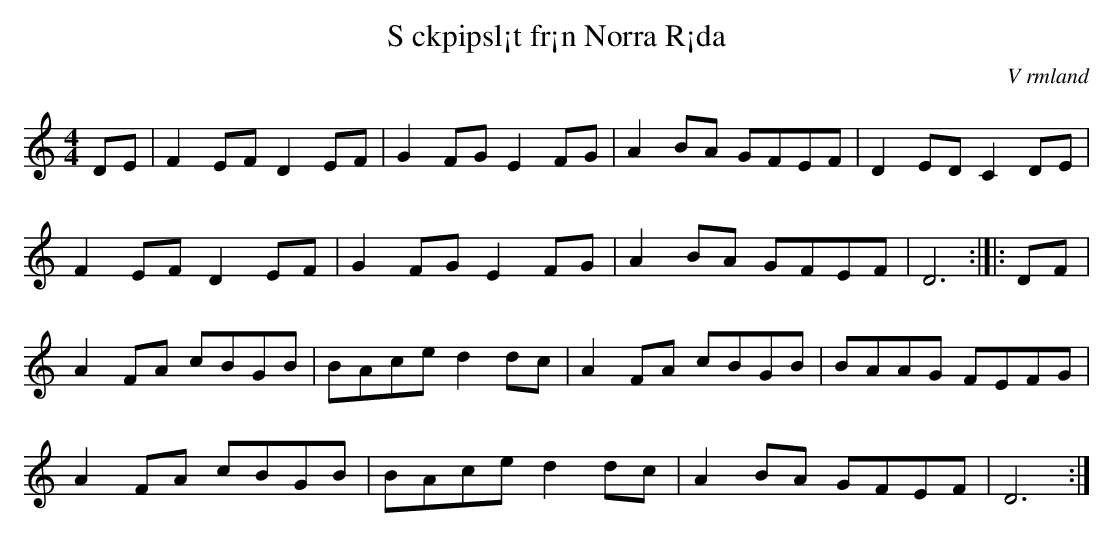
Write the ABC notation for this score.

X:1
T:S ckpipsl¡t fr¡n Norra R¡da
O:V rmland
M:4/4
L:1/8
K:Ddorisk
DE|F2EFD2EF|G2FGE2FG|A2BA GFEF|D2EDC2DE|
F2EFD2EF|G2FGE2FG|A2BA GFEF|D6:|]|:DF|
A2FA cBGB|BAced2dc|A2FA cBGB|BAAG FEFG|
A2FA cBGB|BAced2dc|A2BA GFEF|D6:|]
